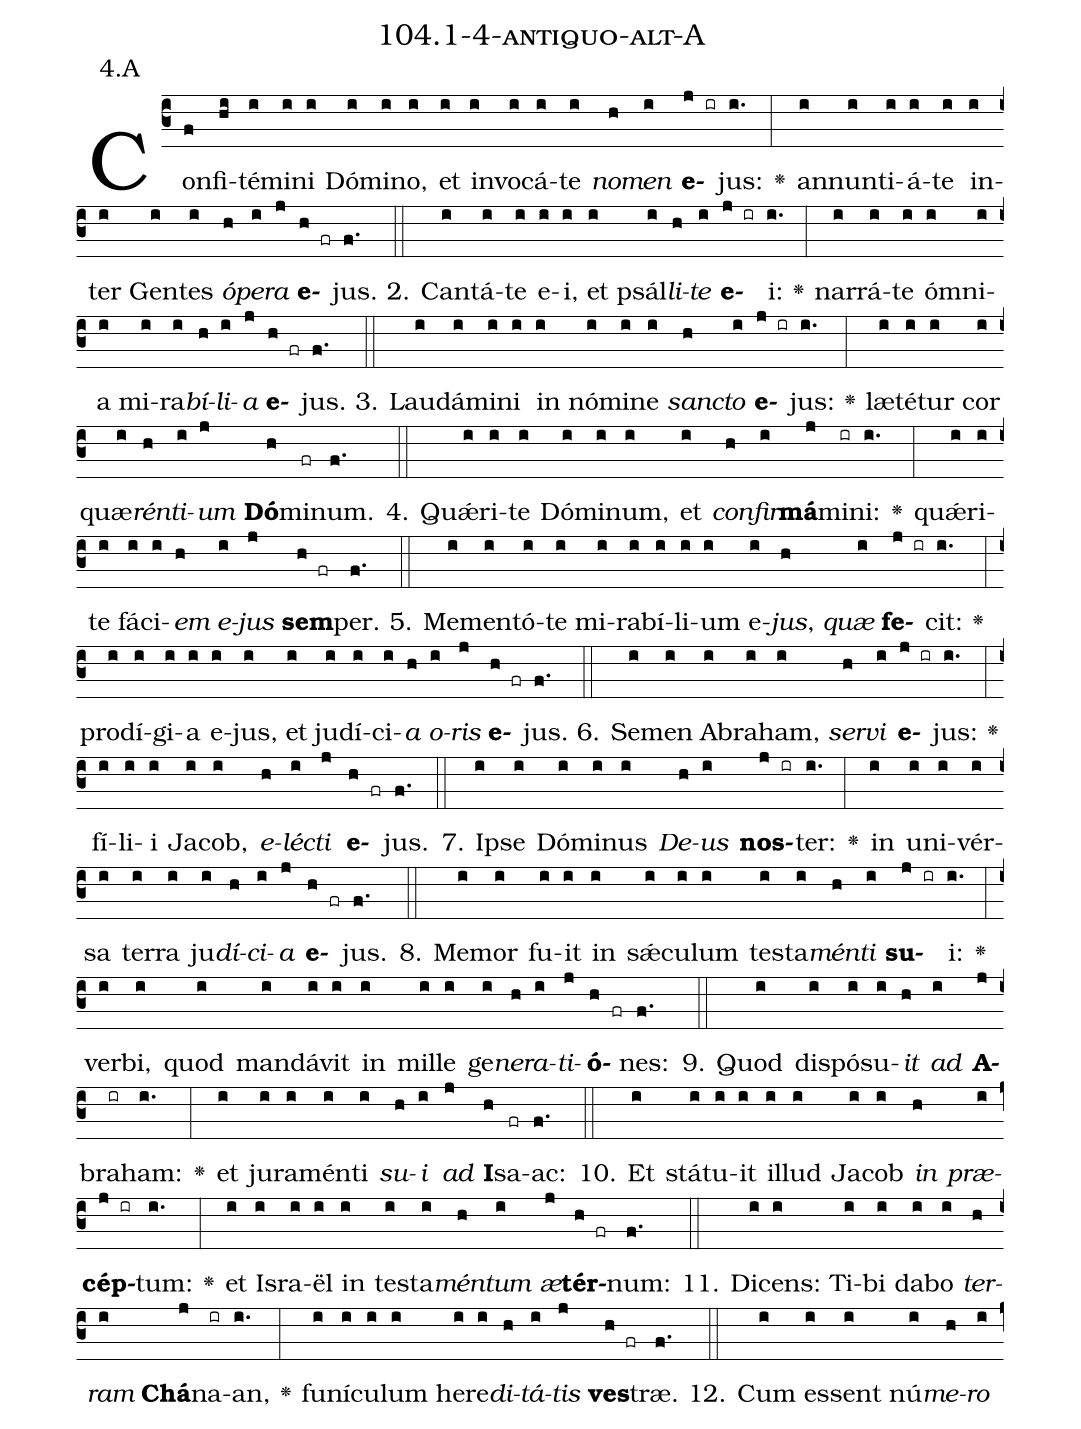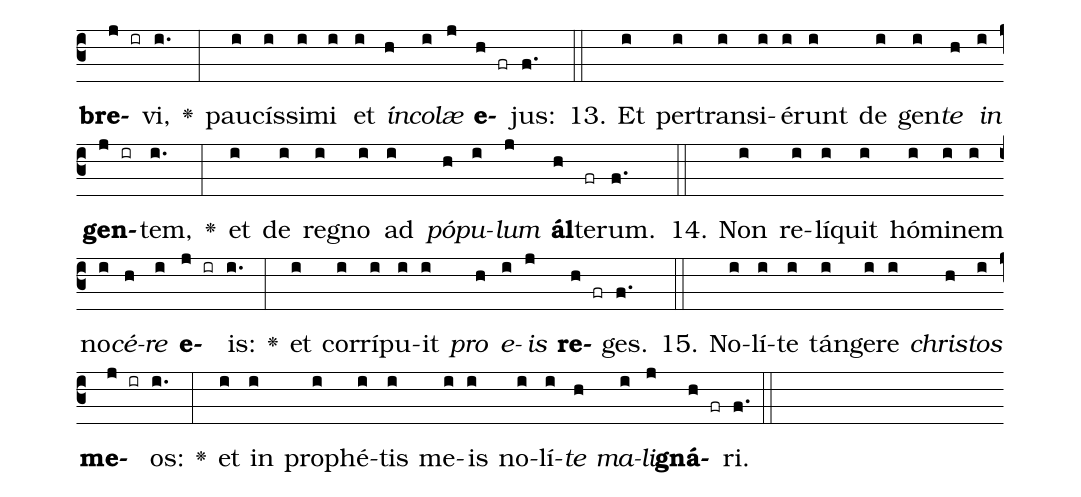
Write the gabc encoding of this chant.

name: 104.1-4-antiquo-alt-A;
annotation: 4.A;
%%
(c3)Con(f)fi(hi)té(i)mi(i)ni(i) Dó(i)mi(i)no,(i) et(i) in(i)vo(i)cá(i)te(i) <i>no</i>(h)<i>men</i>(i) <b>e</b>(j ir)jus:(i.) <v>\greheightstar</v>(:) an(i)nun(i)ti(i)á(i)te(i) in(i)ter(i) Gen(i)tes(i) <i>ó</i>(h)<i>pe</i>(i)<i>ra</i>(j) <b>e</b>(h fr)jus.(f.) (::)
2. Can(i)tá(i)te(i) e(i)i,(i) et(i) psál(i)<i>li</i>(h)<i>te</i>(i) <b>e</b>(j ir)i:(i.) <v>\greheightstar</v>(:) nar(i)rá(i)te(i) óm(i)ni(i)a(i) mi(i)ra(i)<i>bí</i>(h)<i>li</i>(i)<i>a</i>(j) <b>e</b>(h fr)jus.(f.) (::)
3. Lau(i)dá(i)mi(i)ni(i) in(i) nó(i)mi(i)ne(i) <i>sanc</i>(h)<i>to</i>(i) <b>e</b>(j ir)jus:(i.) <v>\greheightstar</v>(:) læ(i)té(i)tur(i) cor(i) quæ(i)<i>rén</i>(h)<i>ti</i>(i)<i>um</i>(j) <b>Dó</b>(h)mi(fr)num.(f.) (::)
4. Quǽ(i)ri(i)te(i) Dó(i)mi(i)num,(i) et(i) <i>con</i>(h)<i>fir</i>(i)<b>má</b>(j)mi(ir)ni:(i.) <v>\greheightstar</v>(:) quǽ(i)ri(i)te(i) fá(i)ci(i)<i>em</i>(h) <i>e</i>(i)<i>jus</i>(j) <b>sem</b>(h fr)per.(f.) (::)
5. Me(i)men(i)tó(i)te(i) mi(i)ra(i)bí(i)li(i)um(i) e(i)<i>jus</i>,(h) <i>quæ</i>(i) <b>fe</b>(j ir)cit:(i.) <v>\greheightstar</v>(:) prod(i)í(i)gi(i)a(i) e(i)jus,(i) et(i) ju(i)dí(i)ci(i)<i>a</i>(h) <i>o</i>(i)<i>ris</i>(j) <b>e</b>(h fr)jus.(f.) (::)
6. Se(i)men(i) A(i)bra(i)ham,(i) <i>ser</i>(h)<i>vi</i>(i) <b>e</b>(j ir)jus:(i.) <v>\greheightstar</v>(:) fí(i)li(i)i(i) Ja(i)cob,(i) <i>e</i>(h)<i>léc</i>(i)<i>ti</i>(j) <b>e</b>(h fr)jus.(f.) (::)
7. Ip(i)se(i) Dó(i)mi(i)nus(i) <i>De</i>(h)<i>us</i>(i) <b>nos</b>(j ir)ter:(i.) <v>\greheightstar</v>(:) in(i) u(i)ni(i)vér(i)sa(i) ter(i)ra(i) ju(i)<i>dí</i>(h)<i>ci</i>(i)<i>a</i>(j) <b>e</b>(h fr)jus.(f.) (::)
8. Me(i)mor(i) fu(i)it(i) in(i) sǽ(i)cu(i)lum(i) tes(i)ta(i)<i>mén</i>(h)<i>ti</i>(i) <b>su</b>(j ir)i:(i.) <v>\greheightstar</v>(:) ver(i)bi,(i) quod(i) man(i)dá(i)vit(i) in(i) mil(i)le(i) ge(i)<i>ne</i>(h)<i>ra</i>(i)<i>ti</i>(j)<b>ó</b>(h fr)nes:(f.) (::)
9. Quod(i) dis(i)pó(i)su(i)<i>it</i>(h) <i>ad</i>(i) <b>A</b>(j)bra(ir)ham:(i.) <v>\greheightstar</v>(:) et(i) ju(i)ra(i)mén(i)ti(i) <i>su</i>(h)<i>i</i>(i) <i>ad</i>(j) <b>I</b>(h)sa(fr)ac:(f.) (::)
10. Et(i) stá(i)tu(i)it(i) il(i)lud(i) Ja(i)cob(i) <i>in</i>(h) <i>præ</i>(i)<b>cép</b>(j ir)tum:(i.) <v>\greheightstar</v>(:) et(i) Is(i)ra(i)ël(i) in(i) tes(i)ta(i)<i>mén</i>(h)<i>tum</i>(i) <i>æ</i>(j)<b>tér</b>(h fr)num:(f.) (::)
11. Di(i)cens:(i) Ti(i)bi(i) da(i)bo(i) <i>ter</i>(h)<i>ram</i>(i) <b>Chá</b>(j)na(ir)an,(i.) <v>\greheightstar</v>(:) fu(i)ní(i)cu(i)lum(i) he(i)re(i)<i>di</i>(h)<i>tá</i>(i)<i>tis</i>(j) <b>ves</b>(h fr)træ.(f.) (::)
12. Cum(i) es(i)sent(i) nú(i)<i>me</i>(h)<i>ro</i>(i) <b>bre</b>(j ir)vi,(i.) <v>\greheightstar</v>(:) pau(i)cís(i)si(i)mi(i) et(i) <i>ín</i>(h)<i>co</i>(i)<i>læ</i>(j) <b>e</b>(h fr)jus:(f.) (::)
13. Et(i) per(i)trans(i)i(i)é(i)runt(i) de(i) gen(i)<i>te</i>(h) <i>in</i>(i) <b>gen</b>(j ir)tem,(i.) <v>\greheightstar</v>(:) et(i) de(i) re(i)gno(i) ad(i) <i>pó</i>(h)<i>pu</i>(i)<i>lum</i>(j) <b>ál</b>(h)te(fr)rum.(f.) (::)
14. Non(i) re(i)lí(i)quit(i) hó(i)mi(i)nem(i) no(i)<i>cé</i>(h)<i>re</i>(i) <b>e</b>(j ir)is:(i.) <v>\greheightstar</v>(:) et(i) cor(i)rí(i)pu(i)it(i) <i>pro</i>(h) <i>e</i>(i)<i>is</i>(j) <b>re</b>(h fr)ges.(f.) (::)
15. No(i)lí(i)te(i) tán(i)ge(i)re(i) <i>chris</i>(h)<i>tos</i>(i) <b>me</b>(j ir)os:(i.) <v>\greheightstar</v>(:) et(i) in(i) pro(i)phé(i)tis(i) me(i)is(i) no(i)lí(i)<i>te</i>(h) <i>ma</i>(i)<i>li</i>(j)<b>gná</b>(h fr)ri.(f.) (::)
